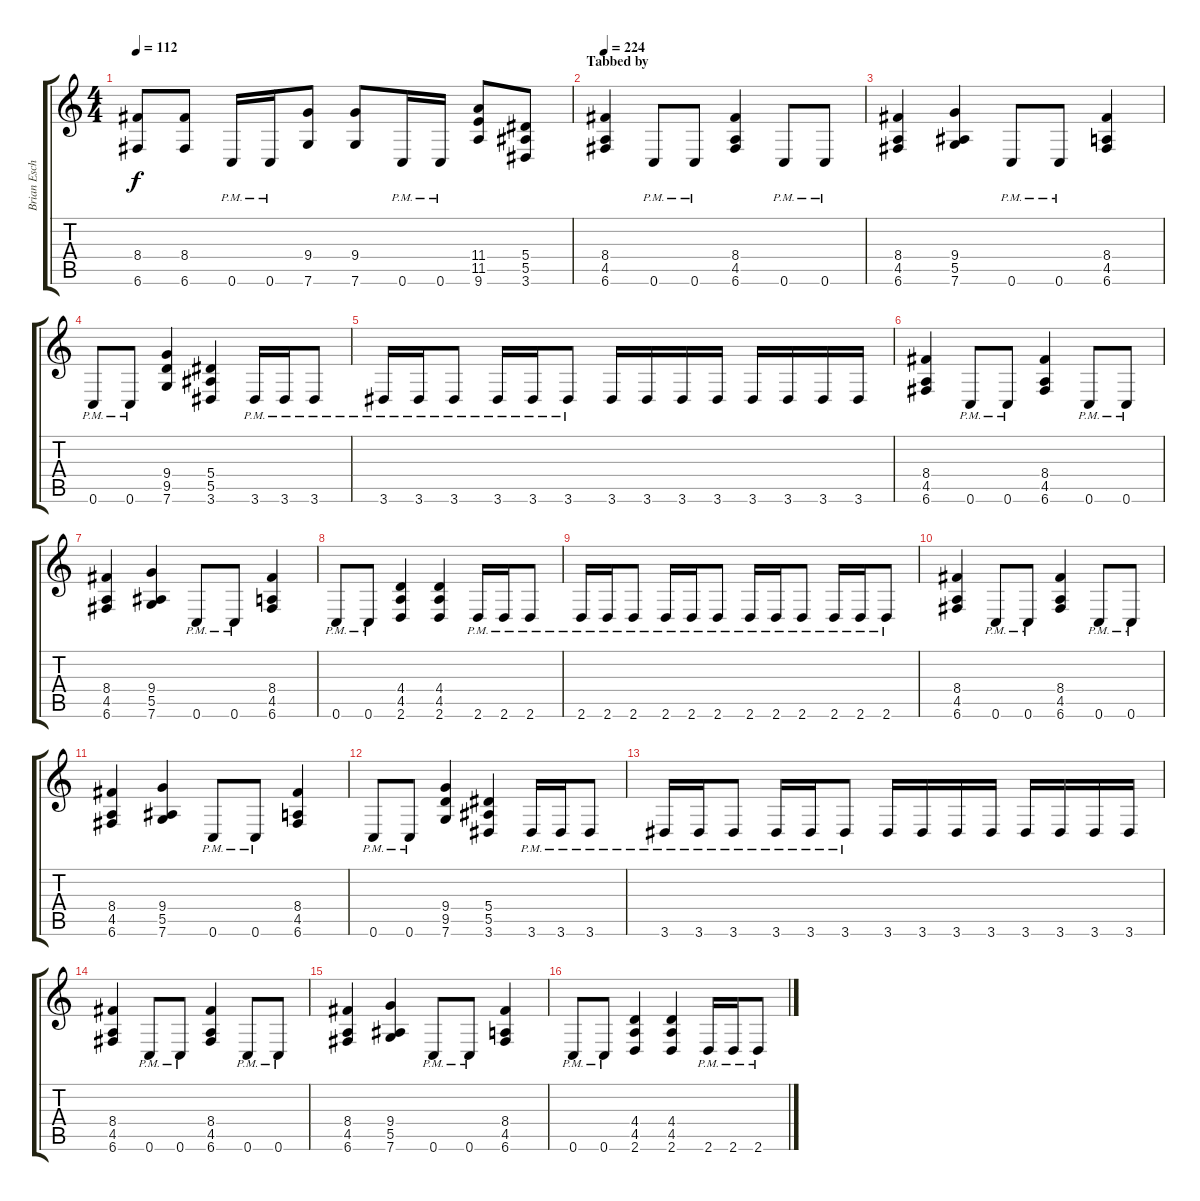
\track ("Brian Eschbach (Right)" "Brian Esch") {instrument distortionguitar}
\staff {score tabs}
\tuning (C4 G3 Eb3 Bb2 F2 C2) {hide}
\ts (4 4)
\tempo 112
\clef g2
\ks c
(8.4 6.6).8{dy f} (8.4 6.6).8 0.6{pm}.16 0.6{pm}.16 (9.4 7.6).8 (9.4 7.6).8 0.6{pm}.16 0.6{pm}.16 (11.4 11.5 9.6).8 (5.4 5.5 3.6).8 |
\section ("" "Tabbed by")
\tempo 224
(8.4 4.5 6.6).4 0.6{pm}.8 0.6{pm}.8 (8.4 4.5 6.6).4 0.6{pm}.8 0.6{pm}.8 |
(8.4 4.5 6.6).4 (9.4 5.5 7.6).4 0.6{pm}.8 0.6{pm}.8 (8.4 4.5 6.6).4 |
0.6{pm}.8 0.6{pm}.8 (9.4 9.5 7.6).4 (5.4 5.5 3.6).4 3.6{pm}.16 3.6{pm}.16 3.6{pm}.8 |
3.6{pm}.16 3.6{pm}.16 3.6{pm}.8 3.6{pm}.16 3.6{pm}.16 3.6{pm}.8 3.6.16 3.6.16 3.6.16 3.6.16 3.6.16 3.6.16 3.6.16 3.6.16 |
(8.4 4.5 6.6).4 0.6{pm}.8 0.6{pm}.8 (8.4 4.5 6.6).4 0.6{pm}.8 0.6{pm}.8 |
(8.4 4.5 6.6).4 (9.4 5.5 7.6).4 0.6{pm}.8 0.6{pm}.8 (8.4 4.5 6.6).4 |
0.6{pm}.8 0.6{pm}.8 (4.4 4.5 2.6).4 (4.4 4.5 2.6).4 2.6{pm}.16 2.6{pm}.16 2.6{pm}.8 |
2.6{pm}.16 2.6{pm}.16 2.6{pm}.8 2.6{pm}.16 2.6{pm}.16 2.6{pm}.8 2.6{pm}.16 2.6{pm}.16 2.6{pm}.8 2.6{pm}.16 2.6{pm}.16 2.6{pm}.8 |
(8.4 4.5 6.6).4 0.6{pm}.8 0.6{pm}.8 (8.4 4.5 6.6).4 0.6{pm}.8 0.6{pm}.8 |
(8.4 4.5 6.6).4 (9.4 5.5 7.6).4 0.6{pm}.8 0.6{pm}.8 (8.4 4.5 6.6).4 |
0.6{pm}.8 0.6{pm}.8 (9.4 9.5 7.6).4 (5.4 5.5 3.6).4 3.6{pm}.16 3.6{pm}.16 3.6{pm}.8 |
3.6{pm}.16 3.6{pm}.16 3.6{pm}.8 3.6{pm}.16 3.6{pm}.16 3.6{pm}.8 3.6.16 3.6.16 3.6.16 3.6.16 3.6.16 3.6.16 3.6.16 3.6.16 |
(8.4 4.5 6.6).4 0.6{pm}.8 0.6{pm}.8 (8.4 4.5 6.6).4 0.6{pm}.8 0.6{pm}.8 |
(8.4 4.5 6.6).4 (9.4 5.5 7.6).4 0.6{pm}.8 0.6{pm}.8 (8.4 4.5 6.6).4 |
0.6{pm}.8 0.6{pm}.8 (4.4 4.5 2.6).4 (4.4 4.5 2.6).4 2.6{pm}.16 2.6{pm}.16 2.6{pm}.8
